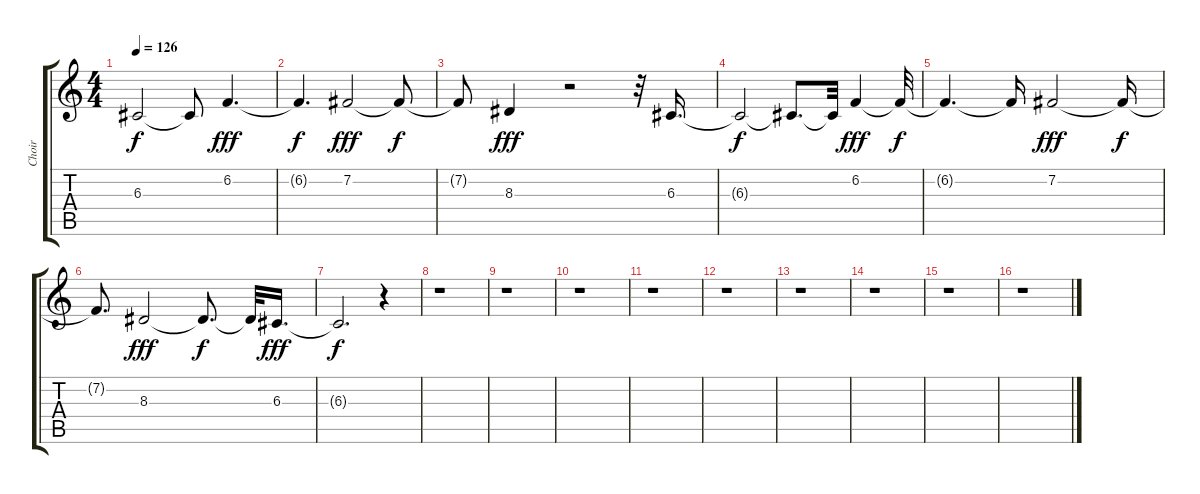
\track ("Choir" "Choir") {instrument choiraahs}
\staff {score tabs}
\tuning (E4 B3 G3 D3 A2 E2) {hide}
\ts (4 4)
\tempo 126
\clef g2
\ks c
6.3{t}.2{dy f} 6.3{t}.8 6.2.4{d dy fff} |
6.2{t}.4{d dy f} 7.2.2{dy fff} 7.2{t}.8{dy f} |
7.2{t}.8 8.3.4{dy fff} r.2 r.32 6.3.16{d} |
6.3{t}.2{dy f} 6.3{t}.8{d} 6.3{t}.32 6.2.4{dy fff} 6.2{t}.32{dy f} |
6.2{t}.4{d} 6.2{t}.16 7.2.2{dy fff} 7.2{t}.16{dy f} |
7.2{t}.8{d} 8.3.2{dy fff} 8.3{t}.8{d dy f} 8.3{t}.32 6.3.16{d dy fff} |
6.3{t}.2{d dy f} r.4 |
r.1 |
r.1 |
r.1 |
r.1 |
r.1 |
r.1 |
r.1 |
r.1 |
r.1
